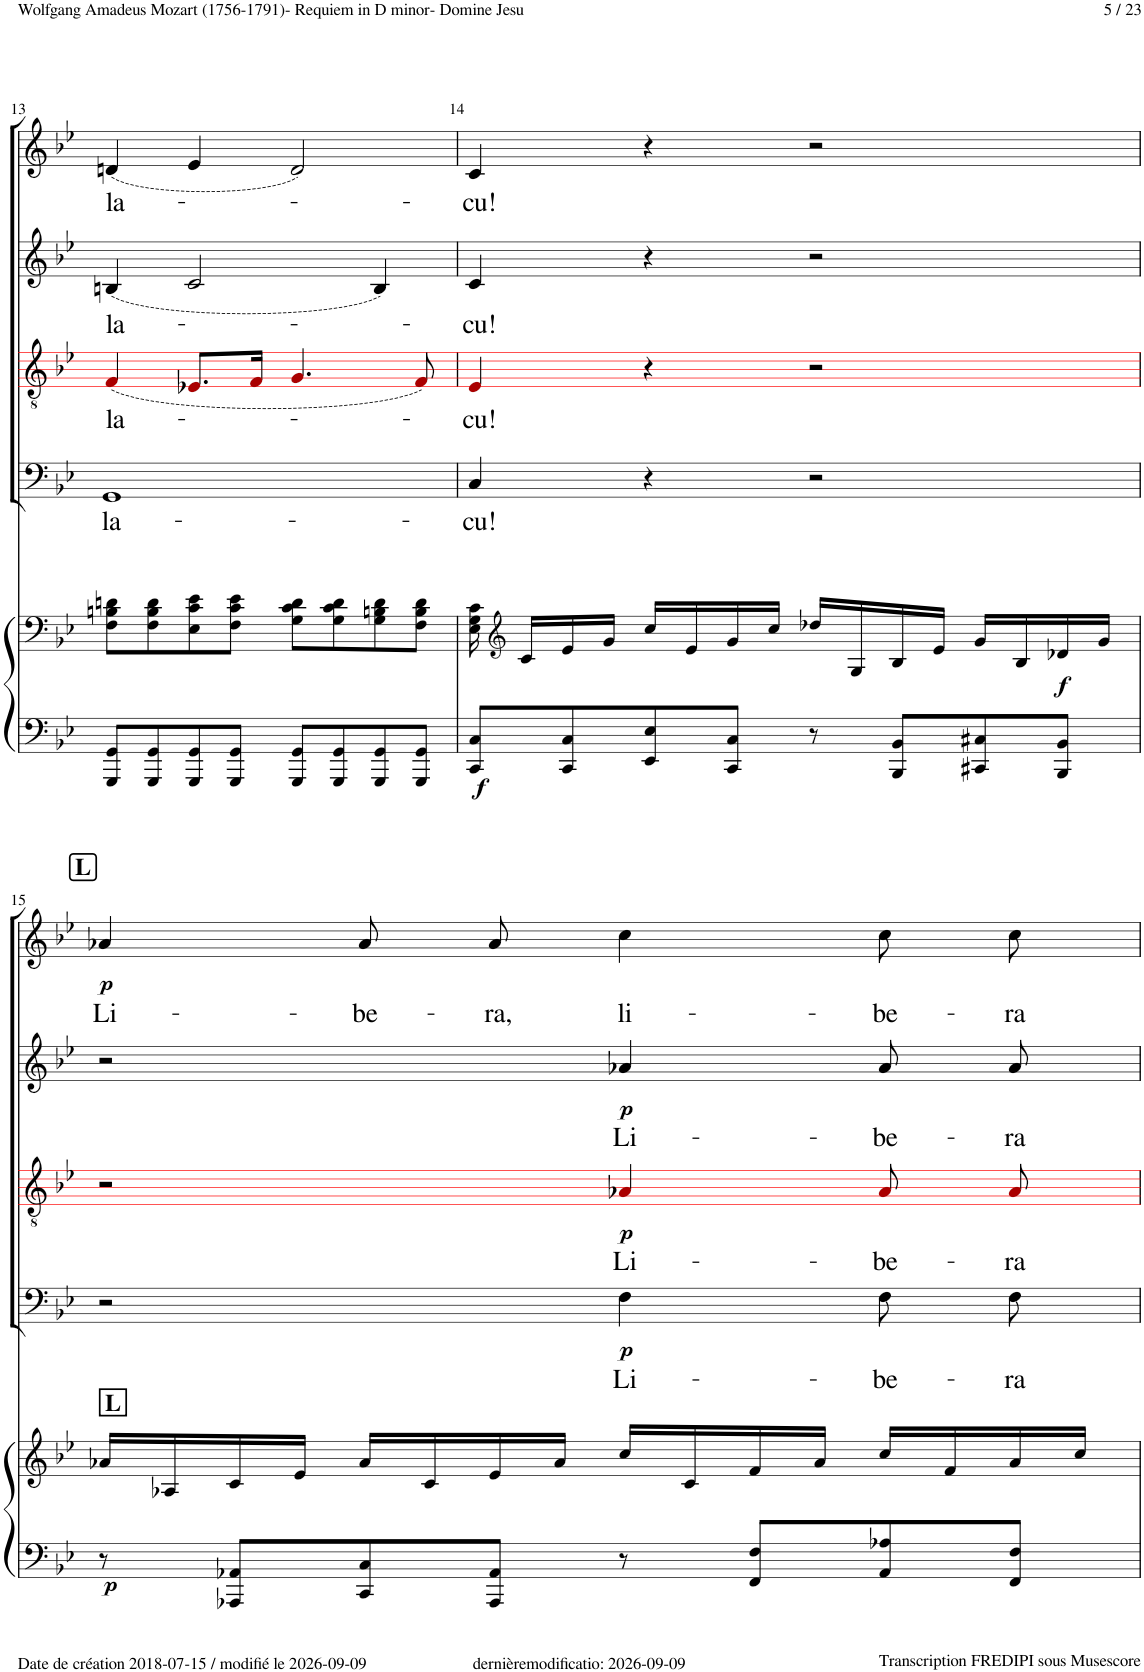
**kern	**kern	**dynam	**kern	**text	**dynam	**kern	**text	**dynam	**kern	**text	**dynam	**kern	**text	**dynam
*part5	*part5	*part5	*part4	*part4	*part4	*part3	*part3	*part3	*part2	*part2	*part2	*part1	*part1	*part1
*staff6	*staff5	*staff5/6	*staff4	*staff4	*staff4	*staff3	*staff3	*staff3	*staff2	*staff2	*staff2	*staff1	*staff1	*staff1
*I"Piano	*	*	*I"Bass	*	*	*I"Tenor	*	*	*I"Alto	*	*	*I"Soprano	*	*
*I'Pno	*	*	*	*	*	*	*	*	*	*	*	*	*	*
!!LO:PB:g=z
*clefF4	*clefF4	*	*clefF4	*	*	*clefGv2	*	*	*clefG2	*	*	*clefG2	*	*
*	*	*	*	*	*	*ITrd8c14	*	*	*	*	*	*	*	*
*k[b-e-]	*k[b-e-]	*	*k[b-e-]	*	*	*k[b-e-]	*	*	*k[b-e-]	*	*	*k[b-e-]	*	*
*M4/4	*M4/4	*	*M4/4	*	*	*M4/4	*	*	*M4/4	*	*	*M4/4	*	*
*met(c)	*met(c)	*	*met(c)	*	*	*met(c)	*	*	*met(c)	*	*	*met(c)	*	*
=13	=13	=13	=13	=13	=13	=13	=13	=13	=13	=13	=13	=13	=13	=13
!	!	!	!	!LO:LY:b	!	!	!LO:LY:b	!	!	!LO:LY:b	!	!	!LO:LY:b	!
8GGG/ 8GG/L	8F\ 8Bn\ 8dn\L	.	1GG!	la-	.	(4F!i/	la-	.	(4Bn!/	la-	.	(4dn!/	la-	.
8GGG/ 8GG/	8F\ 8B\ 8d\	.	.	.	.	.	.	.	.	.	.	.	.	.
8GGG/ 8GG/	8E-\ 8c\ 8e-\	.	.	.	.	8.E-X!i/L	.	.	2c!/	.	.	4e-!/	.	.
8GGG/ 8GG/J	8F\ 8c\ 8e-\J	.	.	.	.	.	.	.	.	.	.	.	.	.
.	.	.	.	.	.	16F!i/Jk	.	.	.	.	.	.	.	.
8GGG/ 8GG/L	8G\ 8c\ 8d\L	.	.	.	.	4.G!i/	.	.	.	.	.	2d!/)	.	.
8GGG/ 8GG/	8G\ 8c\ 8d\	.	.	.	.	.	.	.	.	.	.	.	.	.
8GGG/ 8GG/	8G\ 8Bn\ 8d\	.	.	.	.	.	.	.	4B!/)	.	.	.	.	.
8GGG/ 8GG/J	8F\ 8B\ 8d\J	.	.	.	.	8F!i/)	.	.	.	.	.	.	.	.
=14	=14	=14	=14	=14	=14	=14	=14	=14	=14	=14	=14	=14	=14	=14
!	!	!LO:DY:b=2	!	!LO:LY:b	!	!	!LO:LY:b	!	!	!LO:LY:b	!	!	!LO:LY:b	!
8CC/ 8C/L	16E-\ 16G\ 16c\	f	4C!/	-cu!	.	4E-!i/	-cu!	.	4c!/	-cu!	.	4c!/	-cu!	.
*	*clefG2	*	*	*	*	*	*	*	*	*	*	*	*	*
.	16c/LL	.	.	.	.	.	.	.	.	.	.	.	.	.
8CC/ 8C/	16e-/	.	.	.	.	.	.	.	.	.	.	.	.	.
.	16g/JJ	.	.	.	.	.	.	.	.	.	.	.	.	.
8EE-/ 8E-/	16cc/LL	.	4r	.	.	4r	.	.	4r	.	.	4r	.	.
.	16e-/	.	.	.	.	.	.	.	.	.	.	.	.	.
8CC/ 8C/J	16g/	.	.	.	.	.	.	.	.	.	.	.	.	.
.	16cc/JJ	.	.	.	.	.	.	.	.	.	.	.	.	.
8r	16dd-X/LL	.	2r	.	.	2r	.	.	2r	.	.	2r	.	.
.	16G/	.	.	.	.	.	.	.	.	.	.	.	.	.
8BBB-/ 8BB-/L	16B-/	.	.	.	.	.	.	.	.	.	.	.	.	.
.	16e-/JJ	.	.	.	.	.	.	.	.	.	.	.	.	.
8CC#X/ 8C#X/	16g/LL	.	.	.	.	.	.	.	.	.	.	.	.	.
.	16B-/	.	.	.	.	.	.	.	.	.	.	.	.	.
!	!	!LO:DY:b	!	!	!	!	!	!	!	!	!	!	!	!
8BBB-/ 8BB-/J	16d-X/	f	.	.	.	.	.	.	.	.	.	.	.	.
.	16g/JJ	.	.	.	.	.	.	.	.	.	.	.	.	.
!!LO:LB:g=z
!!LO:REH:place=s1:a:B:cj:fs=14:t=L
=15	=15	=15	=15	=15	=15	=15	=15	=15	=15	=15	=15	=15	=15	=15
!	!LO:TX:a:B:t=L	!	!	!	!	!	!	!	!	!	!	!	!	!
!	!	!LO:DY:b=2	!	!	!	!	!	!	!	!	!	!	!LO:LY:b	!LO:DY:b
8r	16a-X/LL	p	2r	.	.	2r	.	.	2r	.	.	4a-X!/	Li-	p
.	16A-X/	.	.	.	.	.	.	.	.	.	.	.	.	.
8AAA-X/ 8AA-X/L	16c/	.	.	.	.	.	.	.	.	.	.	.	.	.
.	16e-/JJ	.	.	.	.	.	.	.	.	.	.	.	.	.
!	!	!	!	!	!	!	!	!	!	!	!	!	!LO:LY:b	!
8CC/ 8C/	16a-/LL	.	.	.	.	.	.	.	.	.	.	8a-!/L	-be-	.
.	16c/	.	.	.	.	.	.	.	.	.	.	.	.	.
!	!	!	!	!	!	!	!	!	!	!	!	!	!LO:LY:b	!
8AAA-/ 8AA-/J	16e-/	.	.	.	.	.	.	.	.	.	.	8a-!/J	-ra,	.
.	16a-/JJ	.	.	.	.	.	.	.	.	.	.	.	.	.
!	!	!	!	!LO:LY:b	!LO:DY:b	!	!LO:LY:b	!LO:DY:b	!	!LO:LY:b	!LO:DY:b	!	!LO:LY:b	!
8r	16cc/LL	.	4F!\	Li-	p	4A-X!i/	Li-	p	4a-X!/	Li-	p	4cc!\	li-	.
.	16c/	.	.	.	.	.	.	.	.	.	.	.	.	.
8FF/ 8F/L	16f/	.	.	.	.	.	.	.	.	.	.	.	.	.
.	16a-/JJ	.	.	.	.	.	.	.	.	.	.	.	.	.
!	!	!	!	!LO:LY:b	!	!	!LO:LY:b	!	!	!LO:LY:b	!	!	!LO:LY:b	!
8AA-/ 8A-X/	16cc/LL	.	8F!\L	-be-	.	8A-!i/	-be-	.	8a-!/L	-be-	.	8cc!\L	-be-	.
.	16f/	.	.	.	.	.	.	.	.	.	.	.	.	.
!	!	!	!	!LO:LY:b	!	!	!LO:LY:b	!	!	!LO:LY:b	!	!	!LO:LY:b	!
8FF/ 8F/J	16a-/	.	8F!\J	-ra	.	8A-!i/	-ra	.	8a-!/J	-ra	.	8cc!\J	-ra	.
.	16cc/JJ	.	.	.	.	.	.	.	.	.	.	.	.	.
=	=	=	=	=	=	=	=	=	=	=	=	=	=	=
*-	*-	*-	*-	*-	*-	*-	*-	*-	*-	*-	*-	*-	*-	*-
